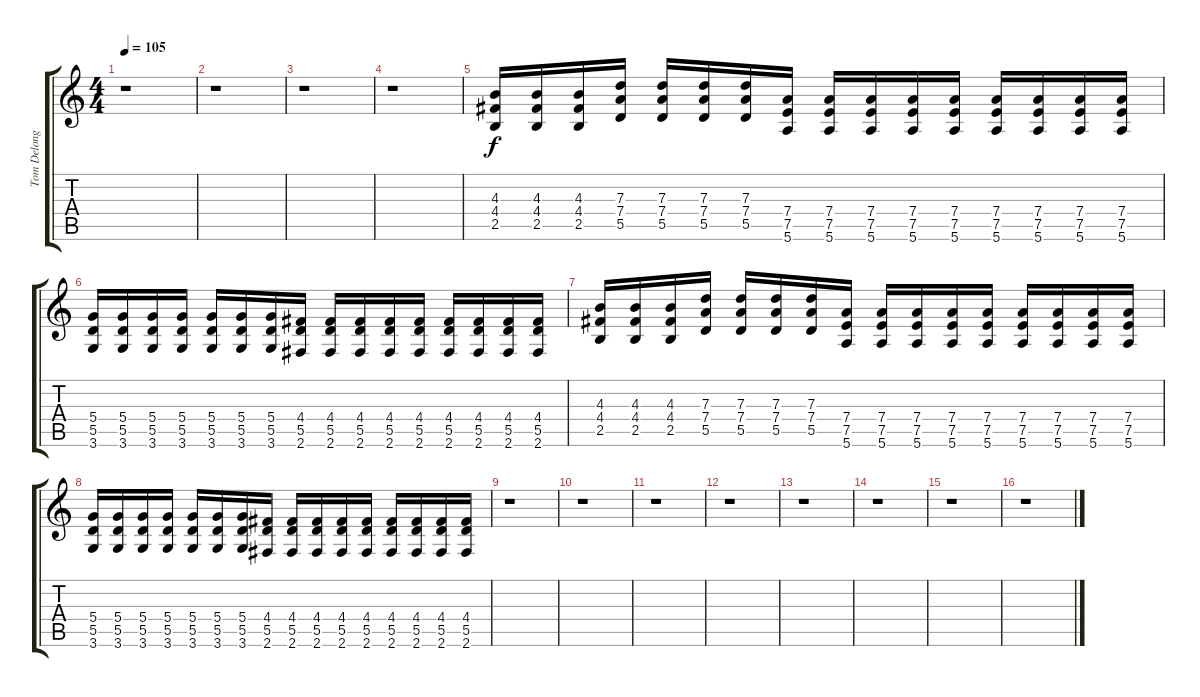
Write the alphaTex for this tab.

\track ("Tom Delonge" "Tom Delong") {instrument overdrivenguitar}
\staff {score tabs}
\tuning (E4 B3 G3 D3 A2 E2) {hide}
\ts (4 4)
\tempo 105
\clef g2
\ks c
r.1{dy f} |
r.1 |
r.1 |
r.1 |
(4.3 4.4 2.5).16 (4.3 4.4 2.5).16 (4.3 4.4 2.5).16 (7.3 7.4 5.5).16 (7.3 7.4 5.5).16 (7.3 7.4 5.5).16 (7.3 7.4 5.5).16 (7.4 7.5 5.6).16 (7.4 7.5 5.6).16 (7.4 7.5 5.6).16 (7.4 7.5 5.6).16 (7.4 7.5 5.6).16 (7.4 7.5 5.6).16 (7.4 7.5 5.6).16 (7.4 7.5 5.6).16 (7.4 7.5 5.6).16 |
(5.4 5.5 3.6).16 (5.4 5.5 3.6).16 (5.4 5.5 3.6).16 (5.4 5.5 3.6).16 (5.4 5.5 3.6).16 (5.4 5.5 3.6).16 (5.4 5.5 3.6).16 (4.4 5.5 2.6).16 (4.4 5.5 2.6).16 (4.4 5.5 2.6).16 (4.4 5.5 2.6).16 (4.4 5.5 2.6).16 (4.4 5.5 2.6).16 (4.4 5.5 2.6).16 (4.4 5.5 2.6).16 (4.4 5.5 2.6).16 |
(4.3 4.4 2.5).16 (4.3 4.4 2.5).16 (4.3 4.4 2.5).16 (7.3 7.4 5.5).16 (7.3 7.4 5.5).16 (7.3 7.4 5.5).16 (7.3 7.4 5.5).16 (7.4 7.5 5.6).16 (7.4 7.5 5.6).16 (7.4 7.5 5.6).16 (7.4 7.5 5.6).16 (7.4 7.5 5.6).16 (7.4 7.5 5.6).16 (7.4 7.5 5.6).16 (7.4 7.5 5.6).16 (7.4 7.5 5.6).16 |
(5.4 5.5 3.6).16 (5.4 5.5 3.6).16 (5.4 5.5 3.6).16 (5.4 5.5 3.6).16 (5.4 5.5 3.6).16 (5.4 5.5 3.6).16 (5.4 5.5 3.6).16 (4.4 5.5 2.6).16 (4.4 5.5 2.6).16 (4.4 5.5 2.6).16 (4.4 5.5 2.6).16 (4.4 5.5 2.6).16 (4.4 5.5 2.6).16 (4.4 5.5 2.6).16 (4.4 5.5 2.6).16 (4.4 5.5 2.6).16 |
r.1 |
r.1 |
r.1 |
r.1 |
r.1 |
r.1 |
r.1 |
r.1
